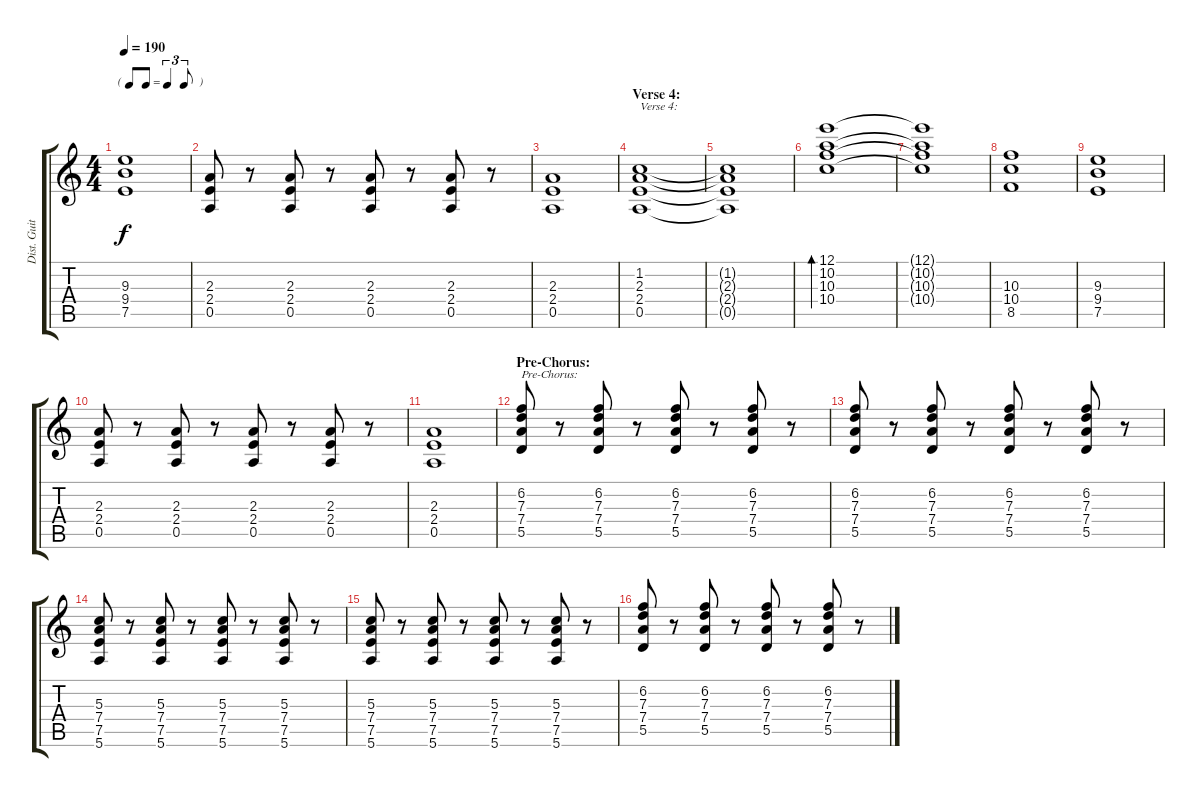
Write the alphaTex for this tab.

\track ("Dist. Guitar 1" "Dist. Guit") {instrument overdrivenguitar}
\staff {score tabs}
\tuning (E4 B3 G3 D3 A2 E2) {hide}
\ts (4 4)
\tf triplet8th
\tempo 190
\clef g2
\ks c
(9.3 9.4 7.5).1{dy f} |
(2.3 2.4 0.5).8 r.8 (2.3 2.4 0.5).8 r.8 (2.3 2.4 0.5).8 r.8 (2.3 2.4 0.5).8 r.8 |
(2.3 2.4 0.5).1 |
\section ("" "Verse 4:")
(1.2 2.3 2.4 0.5).1{txt "Verse 4:"} |
(1.2{t} 2.3{t} 2.4{t} 0.5{t}).1 |
(12.1 10.2 10.3 10.4).1{bd 480} |
(12.1{t} 10.2{t} 10.3{t} 10.4{t}).1 |
(10.3 10.4 8.5).1 |
(9.3 9.4 7.5).1 |
(2.3 2.4 0.5).8 r.8 (2.3 2.4 0.5).8 r.8 (2.3 2.4 0.5).8 r.8 (2.3 2.4 0.5).8 r.8 |
(2.3 2.4 0.5).1 |
\section ("" "Pre-Chorus:")
(6.2 7.3 7.4 5.5).8{txt "Pre-Chorus:"} r.8 (6.2 7.3 7.4 5.5).8 r.8 (6.2 7.3 7.4 5.5).8 r.8 (6.2 7.3 7.4 5.5).8 r.8 |
(6.2 7.3 7.4 5.5).8 r.8 (6.2 7.3 7.4 5.5).8 r.8 (6.2 7.3 7.4 5.5).8 r.8 (6.2 7.3 7.4 5.5).8 r.8 |
(5.3 7.4 7.5 5.6).8 r.8 (5.3 7.4 7.5 5.6).8 r.8 (5.3 7.4 7.5 5.6).8 r.8 (5.3 7.4 7.5 5.6).8 r.8 |
(5.3 7.4 7.5 5.6).8 r.8 (5.3 7.4 7.5 5.6).8 r.8 (5.3 7.4 7.5 5.6).8 r.8 (5.3 7.4 7.5 5.6).8 r.8 |
(6.2 7.3 7.4 5.5).8 r.8 (6.2 7.3 7.4 5.5).8 r.8 (6.2 7.3 7.4 5.5).8 r.8 (6.2 7.3 7.4 5.5).8 r.8
